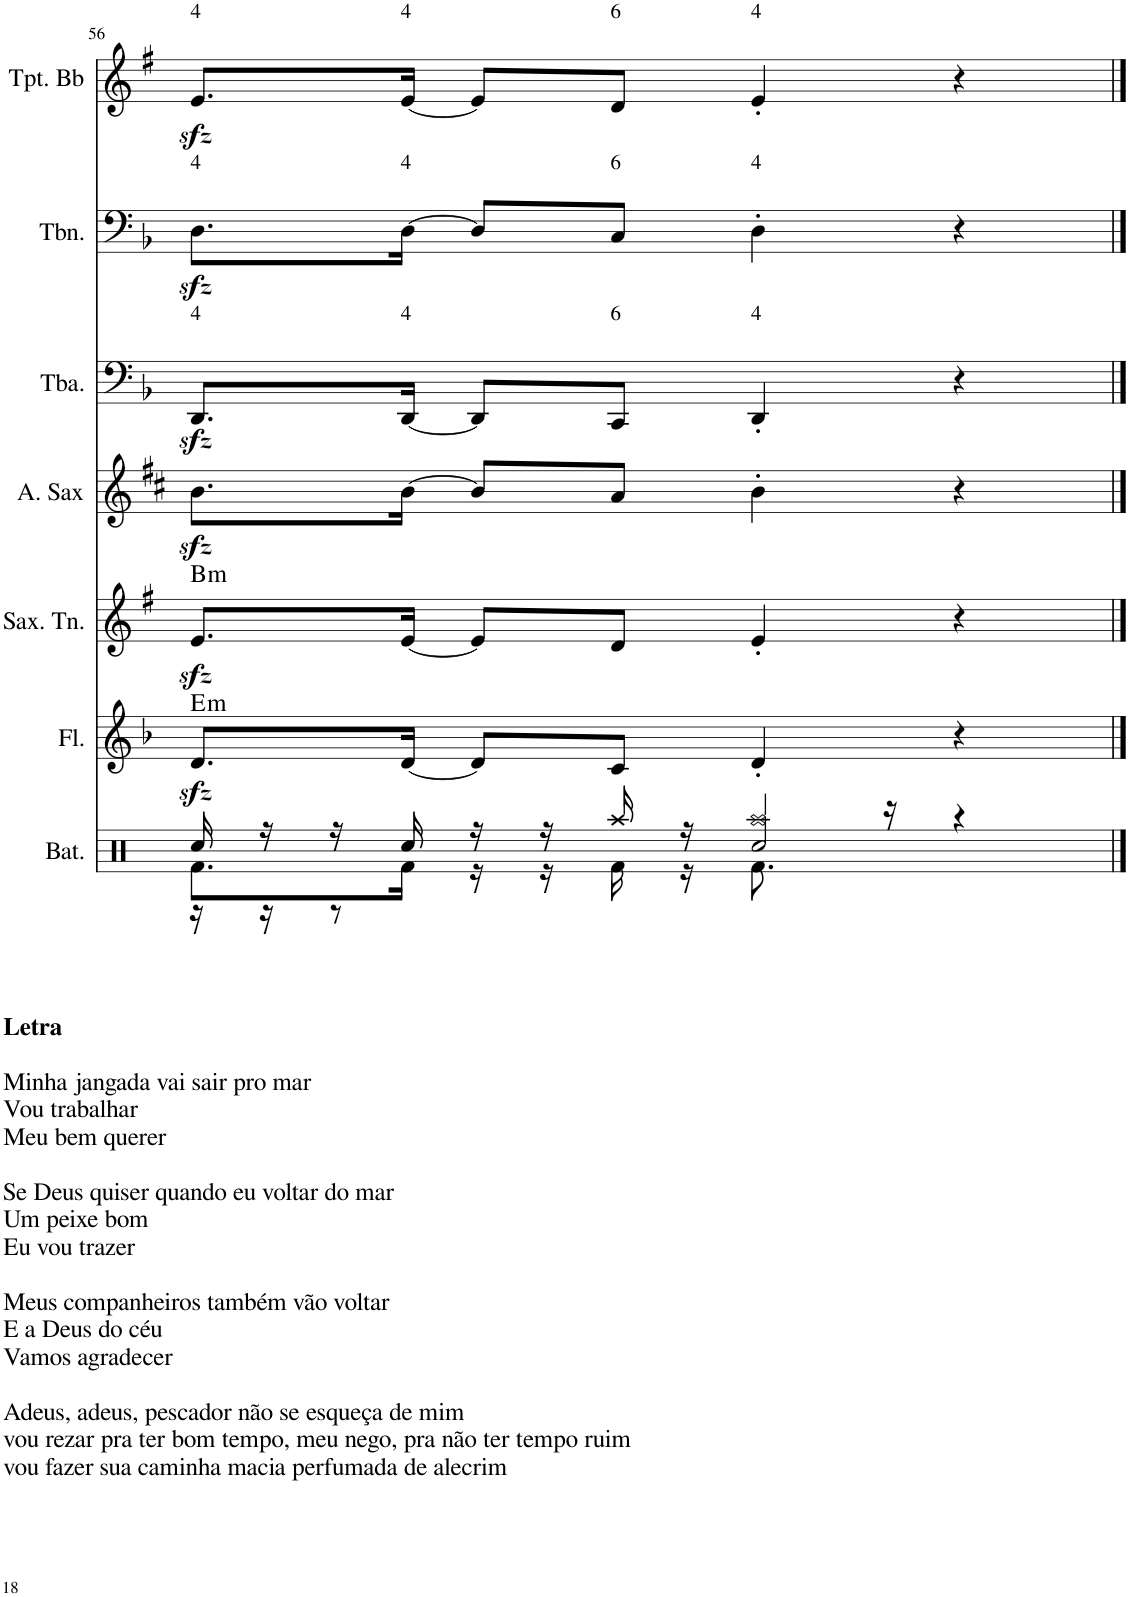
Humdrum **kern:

**kern	**kern	**kern	**harte	**kern	**harte	**kern	**kern	**kern
*part7	*part6	*part5	*part5	*part4	*part4	*part3	*part2	*part1
*staff7	*staff6	*staff5	*	*staff4	*	*staff3	*staff2	*staff1
*I"Bateria	*I"Flauta Transversal	*I"Saxofone Tenor	*	*I"Saxofone Alto	*	*I"Tuba	*I"Trombone	*I"Trompete Bb
*I'Bat.	*I'Fl.	*I'Sax. Tn.	*	*	*	*I'Tba.	*I'Tbn.	*I'Tpt. Bb
!!LO:PB:g=z
*clefX	*clefG2	*clefG2	*	*clefG2	*	*clefF4	*clefF4	*clefG2
*	*	*Trd8c14	*	*Trd5c9	*	*	*	*Trd1c2
*k[]	*k[b-]	*k[f#]	*	*k[f#c#]	*	*k[b-]	*k[b-]	*k[f#]
*M4/4	*M4/4	*M4/4	*	*M4/4	*	*M4/4	*M4/4	*M4/4
=56	=56	=56	=56	=56	=56	=56	=56	=56
*^	*	*	*	*	*	*	*	*
*	*^	*	*	*	*	*	*	*	*
!	!	!	!	!	!	!	!	!	!	!LO:TX:a:t=4
!	!	!	!	!	!	!	!	!	!LO:TX:a:t=4	!
!	!	!	!	!	!	!	!	!LO:TX:a:t=4	!	!
!LO:TX:b:B:t=Letra	!	!	!	!	!	!	!	!	!	!
!LO:TX:b:t=Minha jangada vai sair pro mar	!	!	!	!	!	!	!	!	!	!
!LO:TX:b:t=Vou trabalhar	!	!	!	!	!	!	!	!	!	!
!LO:TX:b:t=Meu bem querer	!	!	!	!	!	!	!	!	!	!
!LO:TX:b:t=Se Deus quiser quando eu voltar do mar	!	!	!	!	!	!	!	!	!	!
!LO:TX:b:t=Um peixe bom	!	!	!	!	!	!	!	!	!	!
!LO:TX:b:t=Eu vou trazer	!	!	!	!	!	!	!	!	!	!
!LO:TX:b:t=Meus companheiros também vão voltar	!	!	!	!	!	!	!	!	!	!
!LO:TX:b:t=E a Deus do céu	!	!	!	!	!	!	!	!	!	!
!LO:TX:b:t=Vamos agradecer	!	!	!	!	!	!	!	!	!	!
!LO:TX:b:t=Adeus, adeus, pescador não se esqueça de mim	!	!	!	!	!	!	!	!	!	!
!LO:TX:b:t=vou rezar pra ter bom tempo, meu nego, pra não ter tempo ruim	!	!	!	!	!	!	!	!	!	!
!LO:TX:b:t=vou fazer sua caminha macia perfumada de alecrim	!	!	!	!	!LO:H:kt=m	!	!LO:H:kt=m	!	!	!
16Rcc/	8.Rf\L	16r	8.dzz</L	8.e/L	E:min	8.b\L	B:min	8.DDzz</L	8.Dzz<\L	8.ezz</L
16r	.	16r	.	.	.	.	.	.	.	.
16r	.	8r	.	.	.	.	.	.	.	.
!	!	!	!	!	!	!	!	!	!	!LO:TX:a:t=4
!	!	!	!	!	!	!	!	!	!LO:TX:a:t=4	!
!	!	!	!	!	!	!	!	!LO:TX:a:t=4	!	!
16Rcc/	16Rf\Jk	.	[16d/Jk	[16e/Jk	.	[16b\Jk	.	[16DD/Jk	[16D\Jk	[16e/Jk
16r	16r	4ryy	8d/L]	8e/L]	.	8b/L]	.	8DD/L]	8D/L]	8e/L]
16r	16r	.	.	.	.	.	.	.	.	.
!	!	!	!	!	!	!	!	!	!	!LO:TX:a:t=6
!	!	!	!	!	!	!	!	!	!LO:TX:a:t=6	!
!	!	!	!	!	!	!	!	!LO:TX:a:t=6	!	!
16Raa/	16Rf\	.	8c/J	8d/J	.	8a/J	.	8CC/J	8C/J	8d/J
16r	16r	.	.	.	.	.	.	.	.	.
!	!	!	!	!	!	!	!	!	!	!LO:TX:a:t=4
!	!	!	!	!	!	!	!	!	!LO:TX:a:t=4	!
!	!	!	!	!	!	!	!	!LO:TX:a:t=4	!	!
2Raa/	8.Rf\	2Rcc/	4d'/	4e'/	.	4b'\	.	4DD'/	4D'\	4e'/
.	16r	.	.	.	.	.	.	.	.	.
.	4r	.	4r	4r	.	4r	.	4r	4r	4r
*v	*v	*v	*	*	*	*	*	*	*	*
==	==	==	==	==	==	==	==	==
*-	*-	*-	*-	*-	*-	*-	*-	*-
